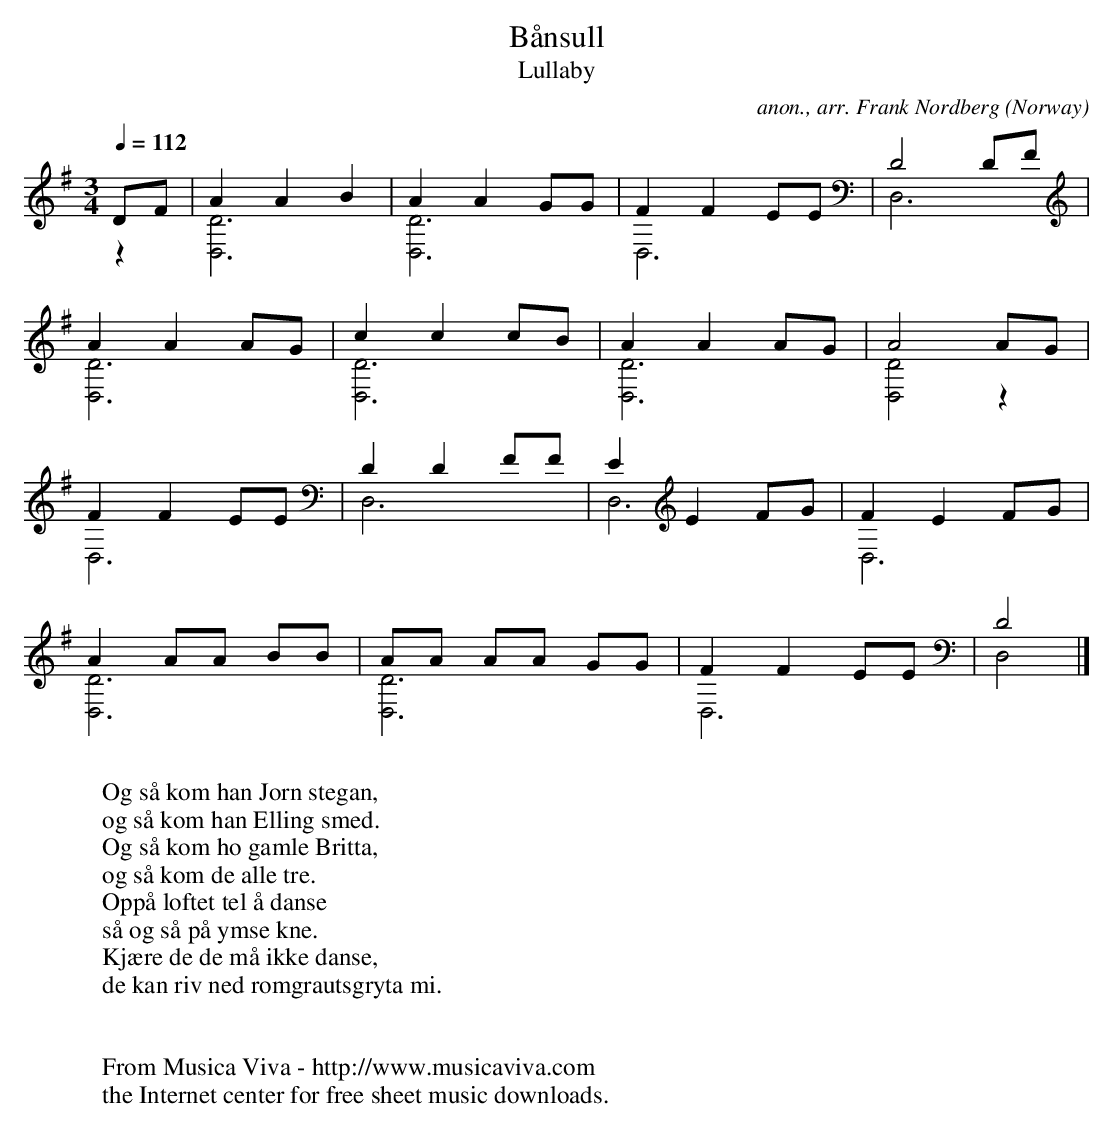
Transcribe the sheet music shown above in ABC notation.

X:1
T:B\aansull
T:Lullaby
C:anon., arr. Frank Nordberg
O:Norway
V:1 Program 1 25 up %Acoustic guitar
V:2 Program 1 25 merge down %Acoustic guitar
M:3/4
L:1/4
Q:1/4=112
K:Dmix
D/F/|AAB|AAG/G/|FFE/E/|D2D/F/|
V:2
z|[D,3D3]|[D,3D3]|D,3|D,3|
V:1
AAA/G/|ccc/B/|AAA/G/|A2A/G/|
V:2
[D,3D3]|[D,3D3]|[D,3D3]|[D,2D2]z|
V:1
FFE/E/|DDF/F/|EEF/G/|FEF/G/|
V:2
D,3|D,3|D,3|D,3|
V:1
AA/A/ B/B/|A/A/ A/A/ G/G/|FFE/E/|D2|]
V:2
[D,3D3]|[D,3D3]|D,3|D,2|]
W:
W:Og s\aa kom han J\orn stegan,
W:og s\aa kom han Elling smed.
W:Og s\aa kom ho gamle Britta,
W:og s\aa kom de alle tre.
W:  Opp\aa loftet tel \aa danse
W:  s\aa og s\aa p\aa ymse kne.
W:  Kj\aere de de m\aa ikke danse,
W: de kan riv ned r\omgrautsgryta mi.
W:
W:
W:  From Musica Viva - http://www.musicaviva.com
W:  the Internet center for free sheet music downloads.
